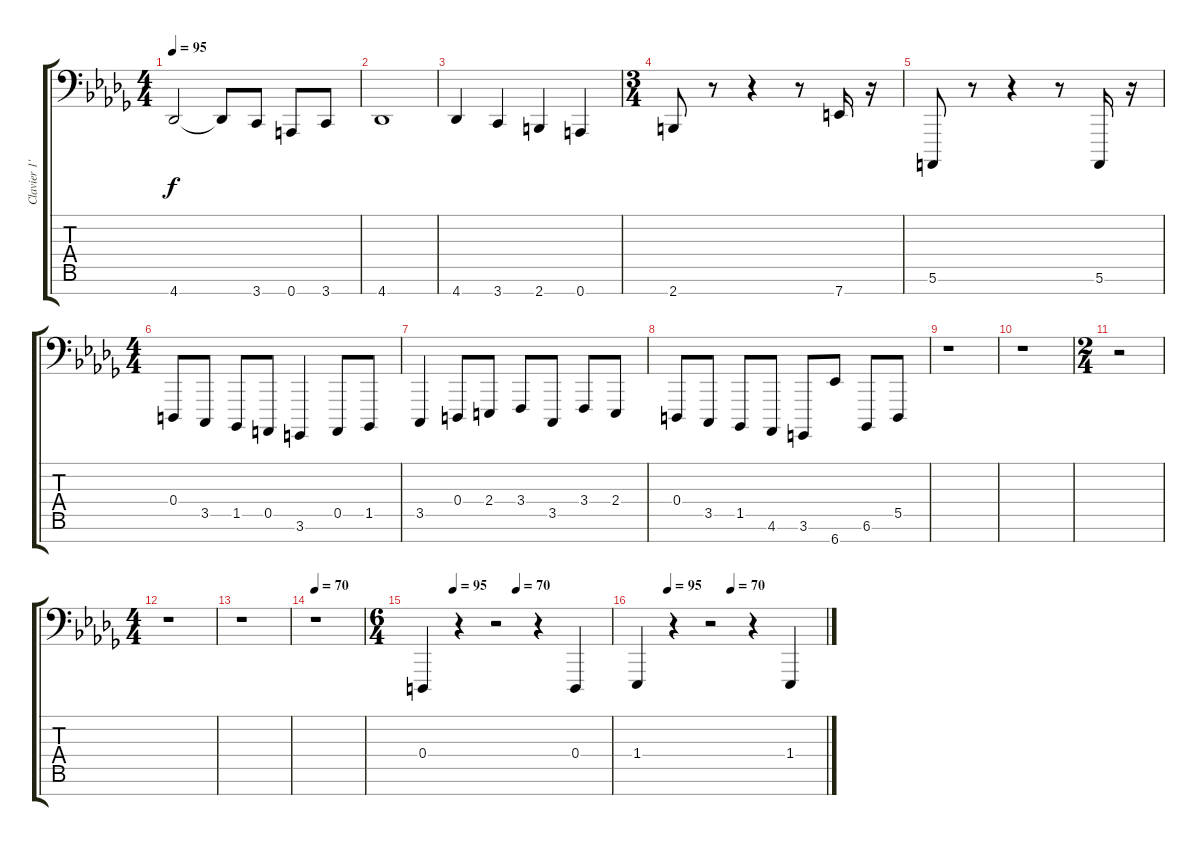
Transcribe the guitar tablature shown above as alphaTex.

\track ("Clavier 1''" "Clavier 1'") {instrument churchorgan}
\staff {score tabs}
\tuning (E2 B1 G1 D1 A0 E0 A-1) {hide}
\ts (4 4)
\tempo 95
\clef f4
\ks db
4.7.2{dy f} 4.7{t}.8 3.7.8 0.7.8 3.7.8 |
4.7.1 |
4.7.4 3.7.4 2.7.4 0.7.4 |
\ts (3 4)
2.7.8 r.8 r.4 r.8 7.7.16 r.16 |
5.6.8 r.8 r.4 r.8 5.6.16 r.16 |
\ts (4 4)
0.4.8 3.5.8 1.5.8 0.5.8 3.6.4 0.5.8 1.5.8 |
3.5.4 0.4.8 2.4.8 3.4.8 3.5.8 3.4.8 2.4.8 |
0.4.8 3.5.8 1.5.8 4.6.8 3.6.8 6.7.8 6.6.8 5.5.8 |
r.1 |
r.1 |
\ts (2 4)
r.2 |
\ts (4 4)
r.1 |
r.1 |
\tempo 70
r.1 |
\ts (6 4)
\tempo (95 0.16666666666666666)
\tempo (70 0.5)
0.4.4 r.4 r.2 r.4 0.4.4 |
\tempo (95 0.16666666666666666)
\tempo (70 0.5)
1.4.4 r.4 r.2 r.4 1.4.4
